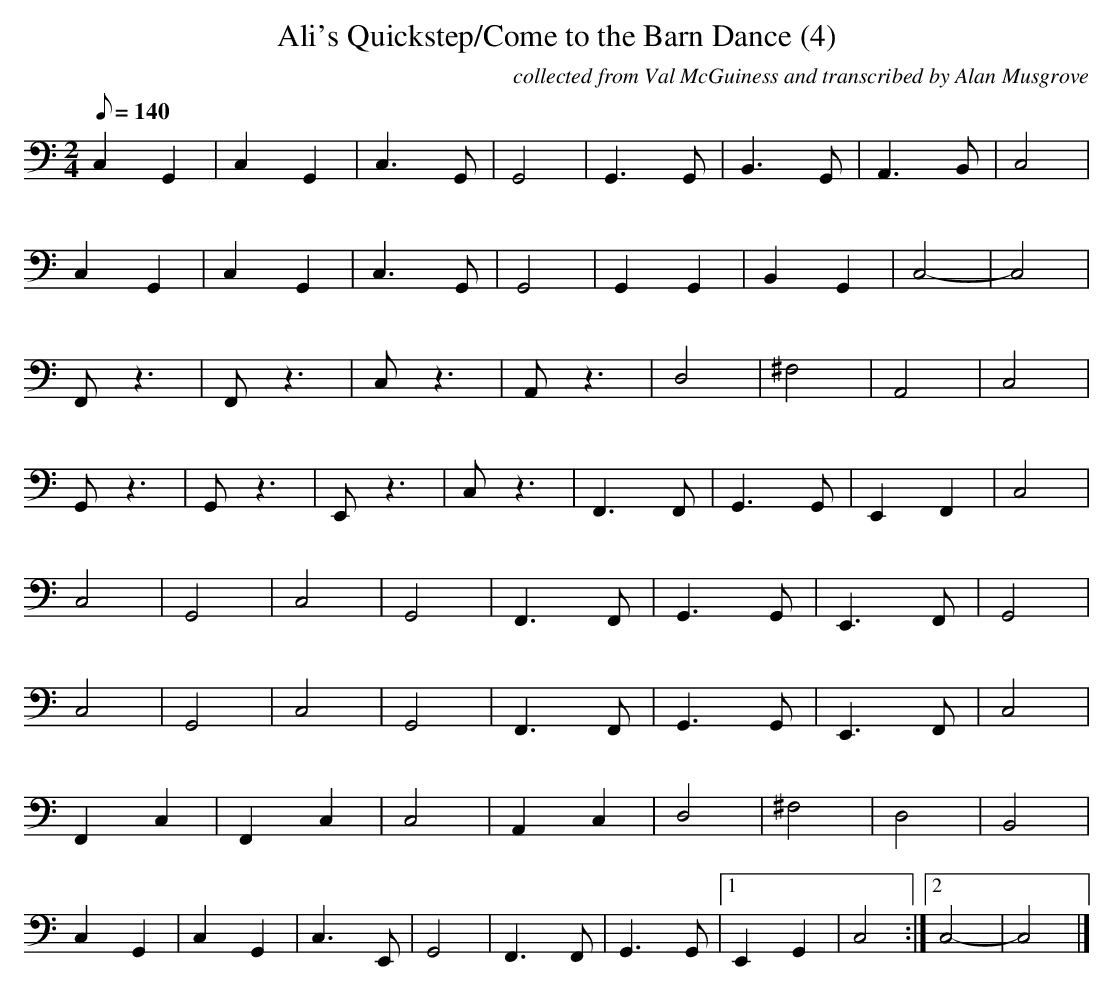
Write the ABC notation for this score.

X:1
T:Ali's Quickstep/Come to the Barn Dance (4)
M:2/4
L:1/8
Q:140
C:collected from Val McGuiness and transcribed by Alan Musgrove
K:C
C,2G,,2|C,2G,,2|C,3G,,|G,,4|G,,3G,,|B,,3G,,|A,,3B,,|C,4|
C,2G,,2|C,2G,,2|C,3G,,|G,,4|G,,2G,,2|B,,2G,,2|C,4-|C,4|
F,,z3|F,,z3|C,z3|A,,z3|D,4|^F,4|A,,4|C,4|
G,,z3|G,,z3|E,,z3|C,z3|F,,3F,,|G,,3G,,|E,,2F,,2|C,4|
C,4|G,,4|C,4|G,,4|F,,3F,,|G,,3G,,|E,,3F,,|G,,4|
C,4|G,,4|C,4|G,,4|F,,3F,,|G,,3G,,|E,,3F,,|C,4|
F,,2C,2|F,,2C,2|C,4|A,,2C,2|D,4|^F,4|D,4|B,,4|
C,2G,,2|C,2G,,2|C,3E,,|G,,4|F,,3F,,|G,,3G,,|1E,,2G,,2|C,4:|2C,4-|C,4|]
